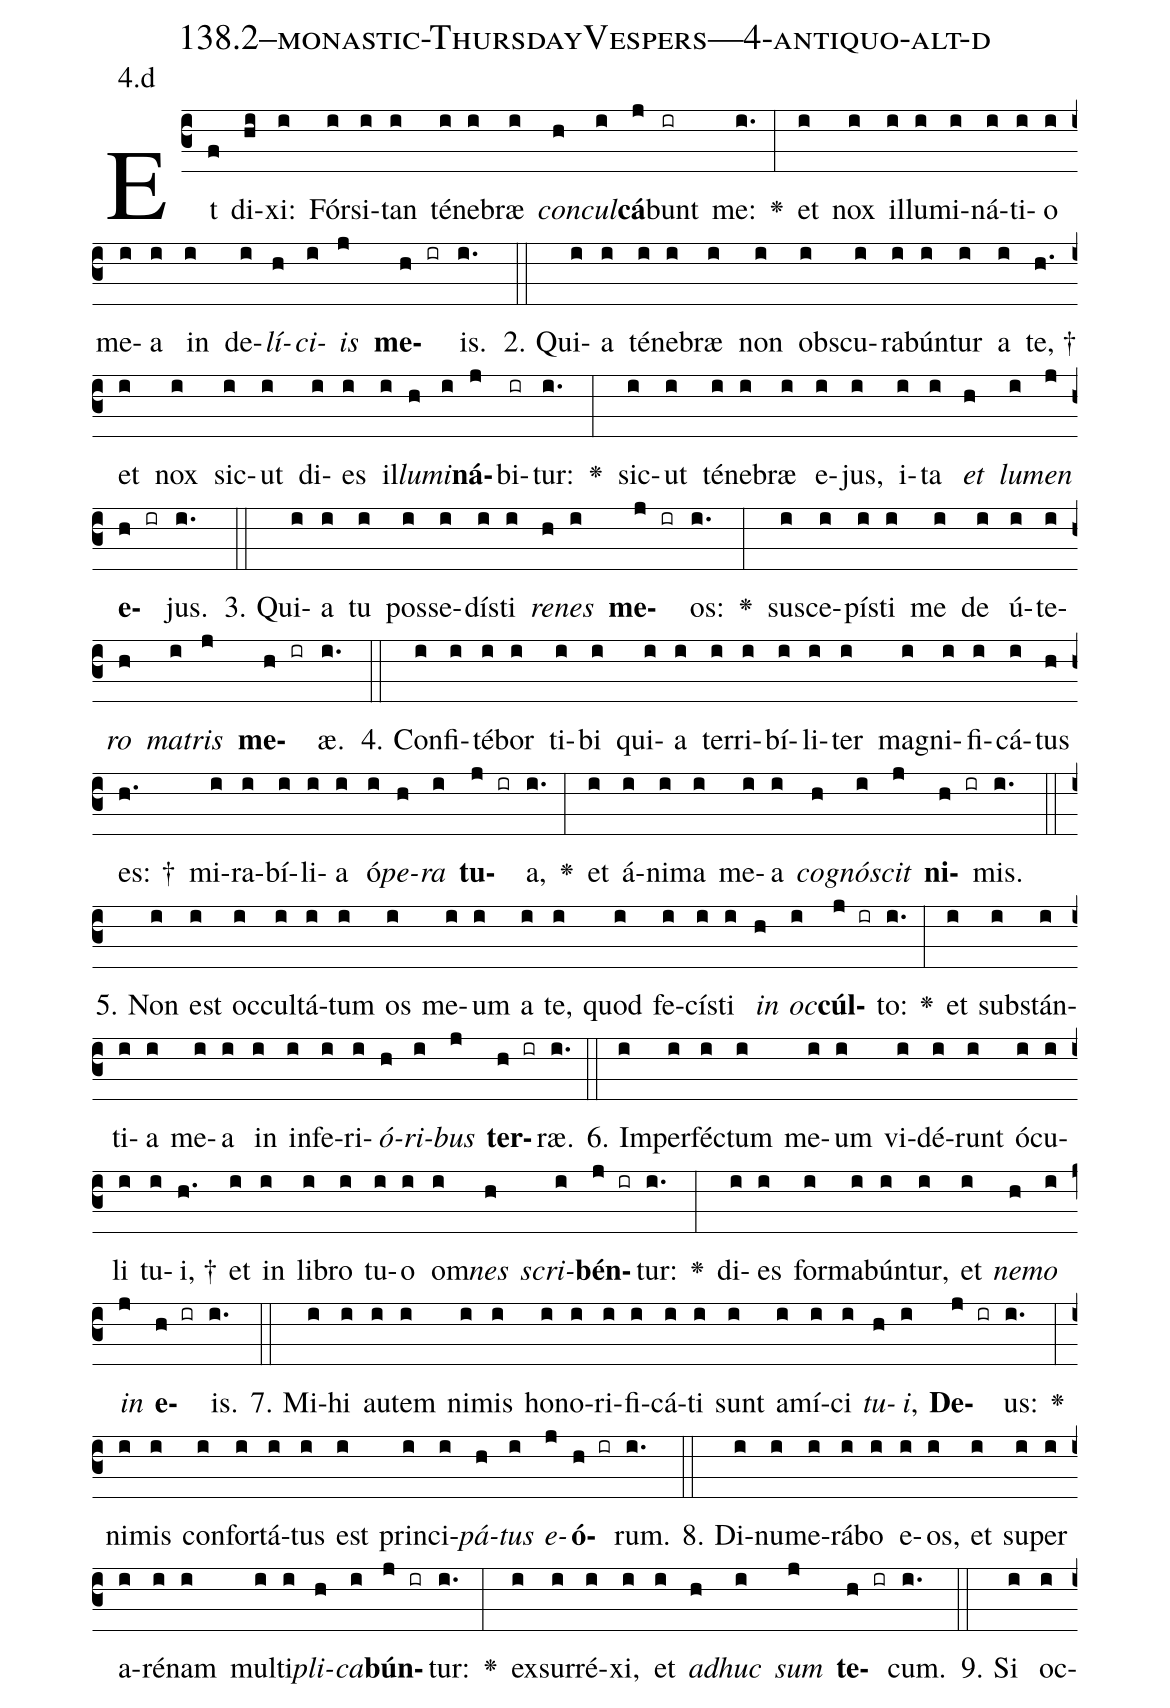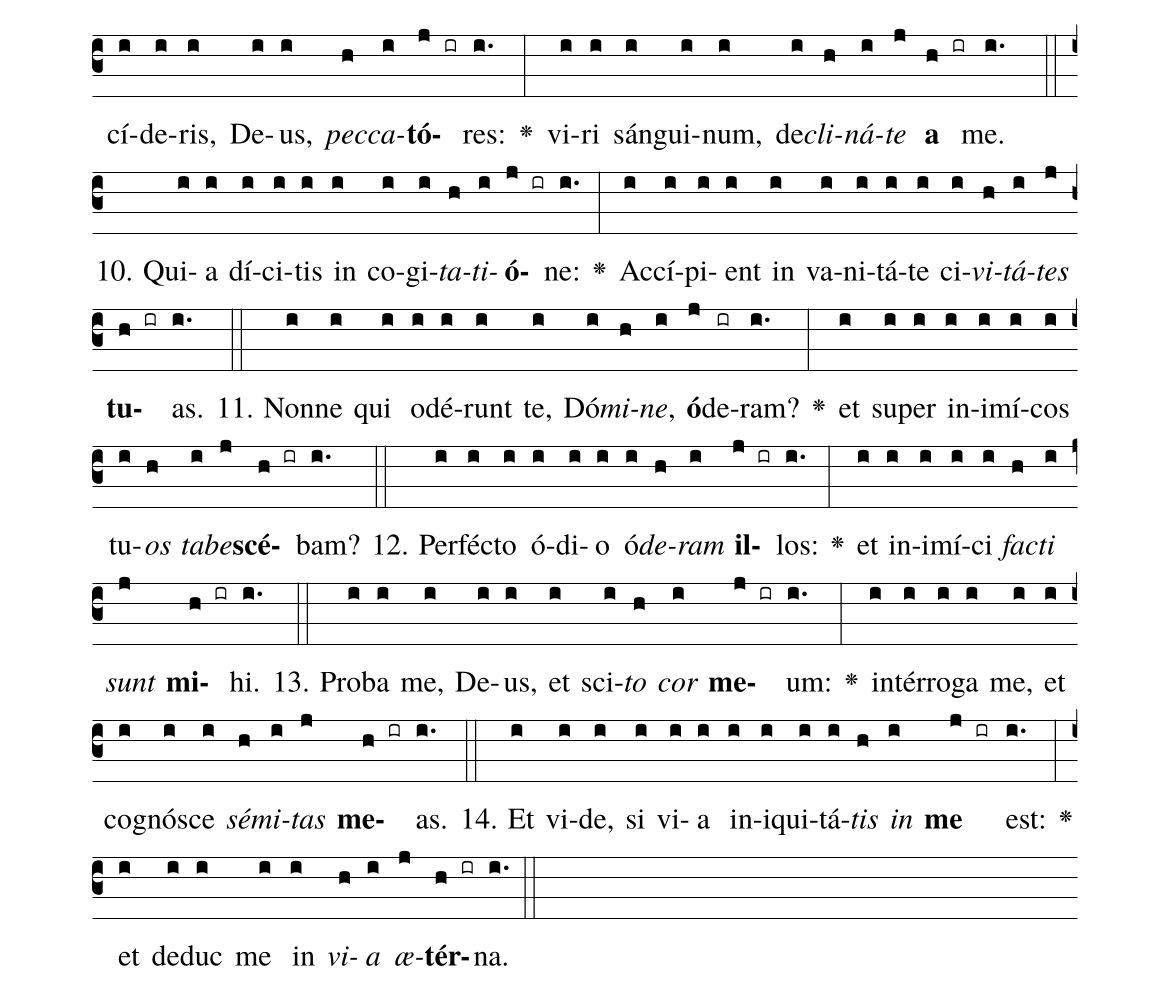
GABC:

name: 138.2--monastic-ThursdayVespers---4-antiquo-alt-d;
annotation: 4.d;
%%
(c3)Et(f) di(hi)xi:(i) Fór(i)si(i)tan(i) té(i)ne(i)bræ(i) <i>con</i>(h)<i>cul</i>(i)<b>cá</b>(j)bunt(ir) me:(i.) <v>\greheightstar</v>(:) et(i) nox(i) il(i)lu(i)mi(i)ná(i)ti(i)o(i) me(i)a(i) in(i) de(i)<i>lí</i>(h)<i>ci</i>(i)<i>is</i>(j) <b>me</b>(h ir)is.(i.) (::)
2. Qui(i)a(i) té(i)ne(i)bræ(i) non(i) obs(i)cu(i)ra(i)bún(i)tur(i) a(i) te, †(h.) et(i) nox(i) sic(i)ut(i) di(i)es(i) il(i)<i>lu</i>(h)<i>mi</i>(i)<b>ná</b>(j)bi(ir)tur:(i.) <v>\greheightstar</v>(:) sic(i)ut(i) té(i)ne(i)bræ(i) e(i)jus,(i) i(i)ta(i) <i>et</i>(h) <i>lu</i>(i)<i>men</i>(j) <b>e</b>(h ir)jus.(i.) (::)
3. Qui(i)a(i) tu(i) pos(i)se(i)dís(i)ti(i) <i>re</i>(h)<i>nes</i>(i) <b>me</b>(j ir)os:(i.) <v>\greheightstar</v>(:) su(i)sce(i)pís(i)ti(i) me(i) de(i) ú(i)te(i)<i>ro</i>(h) <i>ma</i>(i)<i>tris</i>(j) <b>me</b>(h ir)æ.(i.) (::)
4. Con(i)fi(i)té(i)bor(i) ti(i)bi(i) qui(i)a(i) ter(i)ri(i)bí(i)li(i)ter(i) ma(i)gni(i)fi(i)cá(i)tus(h) es: †(h.) mi(i)ra(i)bí(i)li(i)a(i) ó(i)<i>pe</i>(h)<i>ra</i>(i) <b>tu</b>(j ir)a,(i.) <v>\greheightstar</v>(:) et(i) á(i)ni(i)ma(i) me(i)a(i) <i>co</i>(h)<i>gnó</i>(i)<i>scit</i>(j) <b>ni</b>(h ir)mis.(i.) (::)
5. Non(i) est(i) oc(i)cul(i)tá(i)tum(i) os(i) me(i)um(i) a(i) te,(i) quod(i) fe(i)cís(i)ti(i) <i>in</i>(h) <i>oc</i>(i)<b>cúl</b>(j ir)to:(i.) <v>\greheightstar</v>(:) et(i) sub(i)stán(i)ti(i)a(i) me(i)a(i) in(i) in(i)fe(i)ri(i)<i>ó</i>(h)<i>ri</i>(i)<i>bus</i>(j) <b>ter</b>(h ir)ræ.(i.) (::)
6. Im(i)per(i)féc(i)tum(i) me(i)um(i) vi(i)dé(i)runt(i) ó(i)cu(i)li(i) tu(i)i, †(h.) et(i) in(i) li(i)bro(i) tu(i)o(i) om(i)<i>nes</i>(h) <i>scri</i>(i)<b>bén</b>(j ir)tur:(i.) <v>\greheightstar</v>(:) di(i)es(i) for(i)ma(i)bún(i)tur,(i) et(i) <i>ne</i>(h)<i>mo</i>(i) <i>in</i>(j) <b>e</b>(h ir)is.(i.) (::)
7. Mi(i)hi(i) au(i)tem(i) ni(i)mis(i) ho(i)no(i)ri(i)fi(i)cá(i)ti(i) sunt(i) a(i)mí(i)ci(i) <i>tu</i>(h)<i>i</i>,(i) <b>De</b>(j ir)us:(i.) <v>\greheightstar</v>(:) ni(i)mis(i) con(i)for(i)tá(i)tus(i) est(i) prin(i)ci(i)<i>pá</i>(h)<i>tus</i>(i) <i>e</i>(j)<b>ó</b>(h ir)rum.(i.) (::)
8. Di(i)nu(i)me(i)rá(i)bo(i) e(i)os,(i) et(i) su(i)per(i) a(i)ré(i)nam(i) mul(i)ti(i)<i>pli</i>(h)<i>ca</i>(i)<b>bún</b>(j ir)tur:(i.) <v>\greheightstar</v>(:) ex(i)sur(i)ré(i)xi,(i) et(i) <i>ad</i>(h)<i>huc</i>(i) <i>sum</i>(j) <b>te</b>(h ir)cum.(i.) (::)
9. Si(i) oc(i)cí(i)de(i)ris,(i) De(i)us,(i) <i>pec</i>(h)<i>ca</i>(i)<b>tó</b>(j ir)res:(i.) <v>\greheightstar</v>(:) vi(i)ri(i) sán(i)gui(i)num,(i) de(i)<i>cli</i>(h)<i>ná</i>(i)<i>te</i>(j) <b>a</b>(h ir) me.(i.) (::)
10. Qui(i)a(i) dí(i)ci(i)tis(i) in(i) co(i)gi(i)<i>ta</i>(h)<i>ti</i>(i)<b>ó</b>(j ir)ne:(i.) <v>\greheightstar</v>(:) Ac(i)cí(i)pi(i)ent(i) in(i) va(i)ni(i)tá(i)te(i) ci(i)<i>vi</i>(h)<i>tá</i>(i)<i>tes</i>(j) <b>tu</b>(h ir)as.(i.) (::)
11. Non(i)ne(i) qui(i) o(i)dé(i)runt(i) te,(i) Dó(i)<i>mi</i>(h)<i>ne</i>,(i) <b>ó</b>(j)de(ir)ram?(i.) <v>\greheightstar</v>(:) et(i) su(i)per(i) in(i)i(i)mí(i)cos(i) tu(i)<i>os</i>(h) <i>ta</i>(i)<i>be</i>(j)<b>scé</b>(h ir)bam?(i.) (::)
12. Per(i)féc(i)to(i) ó(i)di(i)o(i) ó(i)<i>de</i>(h)<i>ram</i>(i) <b>il</b>(j ir)los:(i.) <v>\greheightstar</v>(:) et(i) in(i)i(i)mí(i)ci(i) <i>fac</i>(h)<i>ti</i>(i) <i>sunt</i>(j) <b>mi</b>(h ir)hi.(i.) (::)
13. Pro(i)ba(i) me,(i) De(i)us,(i) et(i) sci(i)<i>to</i>(h) <i>cor</i>(i) <b>me</b>(j ir)um:(i.) <v>\greheightstar</v>(:) in(i)tér(i)ro(i)ga(i) me,(i) et(i) co(i)gnó(i)sce(i) <i>sé</i>(h)<i>mi</i>(i)<i>tas</i>(j) <b>me</b>(h ir)as.(i.) (::)
14. Et(i) vi(i)de,(i) si(i) vi(i)a(i) in(i)i(i)qui(i)tá(i)<i>tis</i>(h) <i>in</i>(i) <b>me</b>(j ir) est:(i.) <v>\greheightstar</v>(:) et(i) de(i)duc(i) me(i) in(i) <i>vi</i>(h)<i>a</i>(i) <i>æ</i>(j)<b>tér</b>(h ir)na.(i.) (::)
